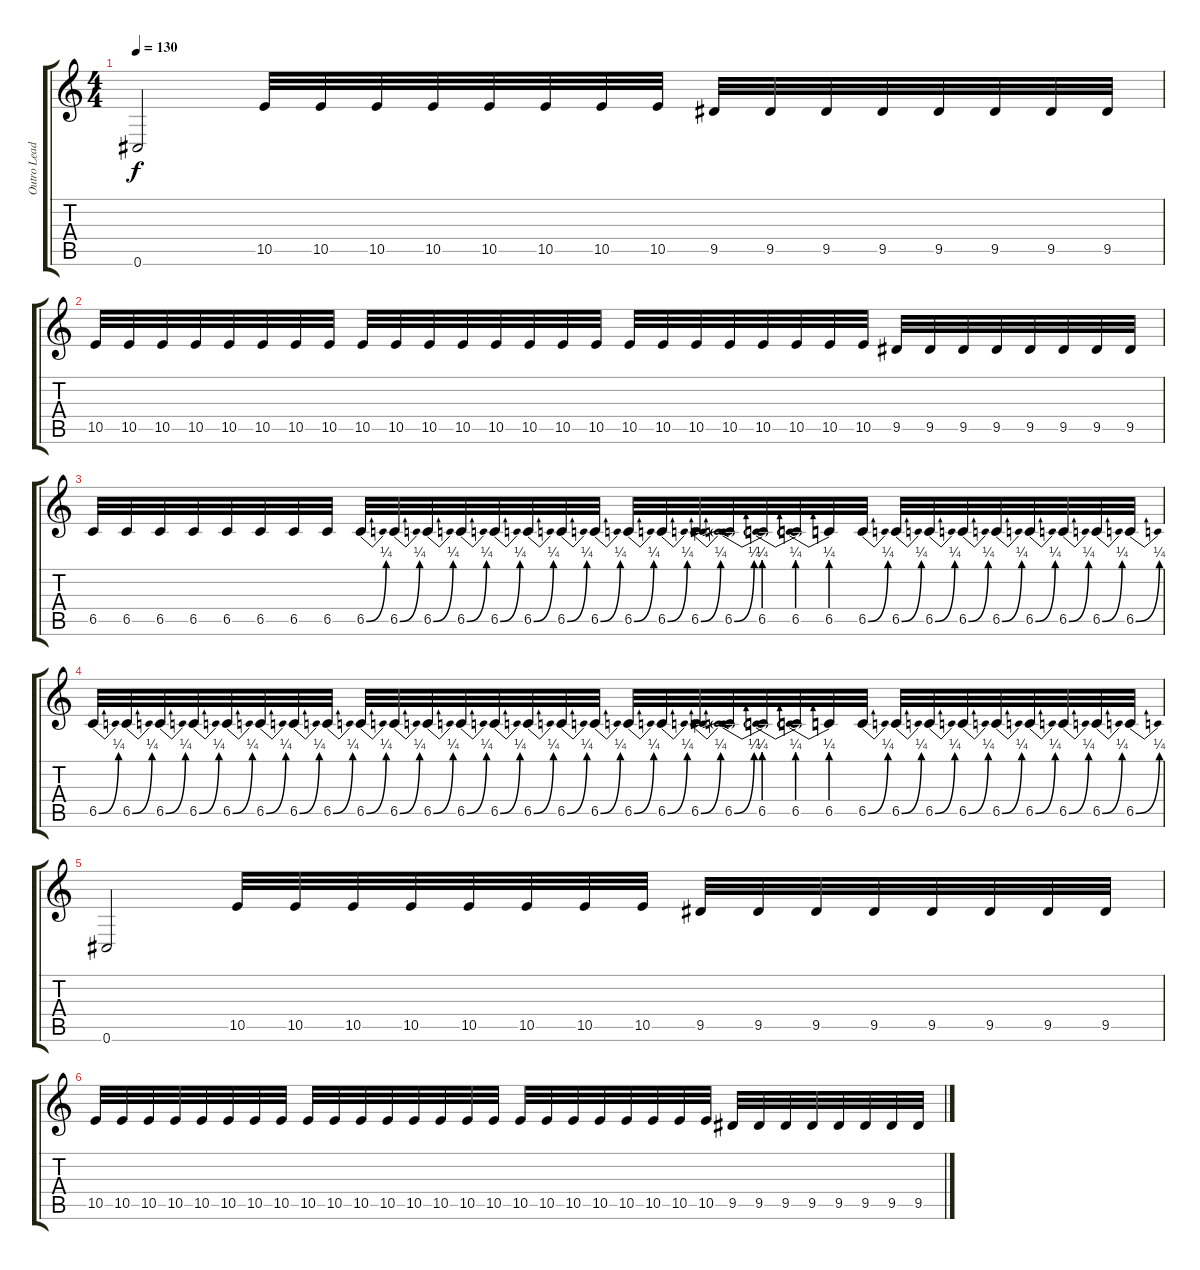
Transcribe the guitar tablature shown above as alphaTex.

\track ("Outro Lead" "Outro Lead") {instrument distortionguitar}
\staff {score tabs}
\tuning (Db4 Ab3 E3 B2 Gb2 Db2) {hide}
\ts (4 4)
\tempo 130
\clef g2
\ks c
0.6.2{dy f} 10.5.32 10.5.32 10.5.32 10.5.32 10.5.32 10.5.32 10.5.32 10.5.32 9.5.32 9.5.32 9.5.32 9.5.32 9.5.32 9.5.32 9.5.32 9.5.32 |
10.5.32 10.5.32 10.5.32 10.5.32 10.5.32 10.5.32 10.5.32 10.5.32 10.5.32 10.5.32 10.5.32 10.5.32 10.5.32 10.5.32 10.5.32 10.5.32 10.5.32 10.5.32 10.5.32 10.5.32 10.5.32 10.5.32 10.5.32 10.5.32 9.5.32 9.5.32 9.5.32 9.5.32 9.5.32 9.5.32 9.5.32 9.5.32 |
6.5.32 6.5.32 6.5.32 6.5.32 6.5.32 6.5.32 6.5.32 6.5.32 6.5{be (bend 0 0 60 1)}.32 6.5{be (bend 0 0 60 1)}.32 6.5{be (bend 0 0 60 1)}.32 6.5{be (bend 0 0 60 1)}.32 6.5{be (bend 0 0 60 1)}.32 6.5{be (bend 0 0 60 1)}.32 6.5{be (bend 0 0 60 1)}.32 6.5{be (bend 0 0 60 1)}.32 6.5{be (bend 0 0 60 1)}.32 6.5{be (bend 0 0 60 1)}.32 6.5{be (bend 0 0 60 1)}.32 6.5{be (bend 0 0 60 1)}.32 6.5{be (prebend 0 1 60 1)}.32 6.5{be (prebend 0 1 60 1)}.32 6.5{be (prebend 0 1 60 1)}.32 6.5{be (bend 0 0 60 1)}.32 6.5{be (bend 0 0 60 1)}.32 6.5{be (bend 0 0 60 1)}.32 6.5{be (bend 0 0 60 1)}.32 6.5{be (bend 0 0 60 1)}.32 6.5{be (bend 0 0 60 1)}.32 6.5{be (bend 0 0 60 1)}.32 6.5{be (bend 0 0 60 1)}.32 6.5{be (bend 0 0 60 1)}.32 |
6.5{be (bend 0 0 60 1)}.32 6.5{be (bend 0 0 60 1)}.32 6.5{be (bend 0 0 60 1)}.32 6.5{be (bend 0 0 60 1)}.32 6.5{be (bend 0 0 60 1)}.32 6.5{be (bend 0 0 60 1)}.32 6.5{be (bend 0 0 60 1)}.32 6.5{be (bend 0 0 60 1)}.32 6.5{be (bend 0 0 60 1)}.32 6.5{be (bend 0 0 60 1)}.32 6.5{be (bend 0 0 60 1)}.32 6.5{be (bend 0 0 60 1)}.32 6.5{be (bend 0 0 60 1)}.32 6.5{be (bend 0 0 60 1)}.32 6.5{be (bend 0 0 60 1)}.32 6.5{be (bend 0 0 60 1)}.32 6.5{be (bend 0 0 60 1)}.32 6.5{be (bend 0 0 60 1)}.32 6.5{be (bend 0 0 60 1)}.32 6.5{be (bend 0 0 60 1)}.32 6.5{be (prebend 0 1 60 1)}.32 6.5{be (prebend 0 1 60 1)}.32 6.5{be (prebend 0 1 60 1)}.32 6.5{be (bend 0 0 60 1)}.32 6.5{be (bend 0 0 60 1)}.32 6.5{be (bend 0 0 60 1)}.32 6.5{be (bend 0 0 60 1)}.32 6.5{be (bend 0 0 60 1)}.32 6.5{be (bend 0 0 60 1)}.32 6.5{be (bend 0 0 60 1)}.32 6.5{be (bend 0 0 60 1)}.32 6.5{be (bend 0 0 60 1)}.32 |
0.6.2 10.5.32 10.5.32 10.5.32 10.5.32 10.5.32 10.5.32 10.5.32 10.5.32 9.5.32 9.5.32 9.5.32 9.5.32 9.5.32 9.5.32 9.5.32 9.5.32 |
10.5.32 10.5.32 10.5.32 10.5.32 10.5.32 10.5.32 10.5.32 10.5.32 10.5.32 10.5.32 10.5.32 10.5.32 10.5.32 10.5.32 10.5.32 10.5.32 10.5.32 10.5.32 10.5.32 10.5.32 10.5.32 10.5.32 10.5.32 10.5.32 9.5.32 9.5.32 9.5.32 9.5.32 9.5.32 9.5.32 9.5.32 9.5.32
